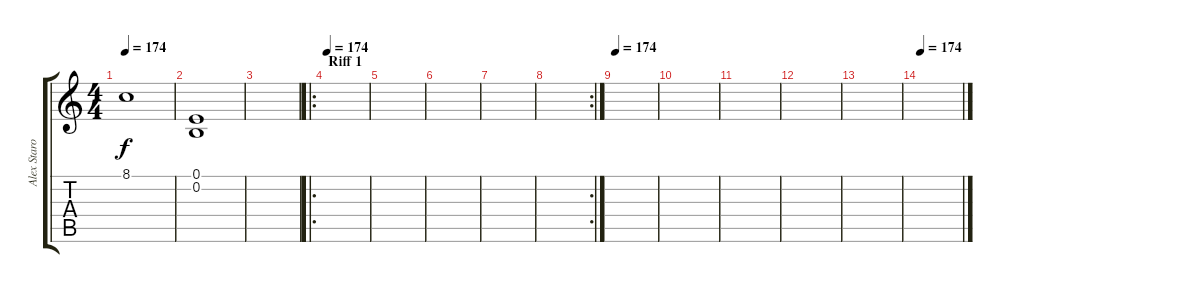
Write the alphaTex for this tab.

\track ("Alex Staropoli (Key 1)" "Alex Staro") {instrument churchorgan}
\staff {score tabs}
\tuning (E4 B3 G3 D3 A2 E2) {hide}
\ts (4 4)
\tempo 174
\clef g2
\ks c
8.1.1{dy f} |
(0.1 0.2).1 |
|
\ro
\section ("" "Riff 1")
\tempo 174
|
|
|
|
\rc 2
|
\tempo 174
|
|
|
|
|
\tempo 174
